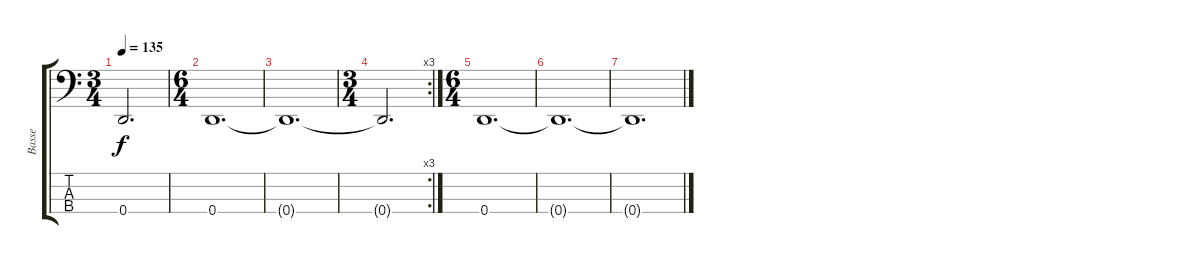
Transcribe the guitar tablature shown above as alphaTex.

\track ("Basse" "Basse") {instrument electricbassfinger}
\staff {score tabs}
\tuning (F2 C2 G1 D1) {hide}
\ts (3 4)
\tempo 135
\clef f4
\ks c
0.4{t}.2{d dy f} |
\ts (6 4)
0.4.1{d} |
0.4{t}.1{d} |
\rc 3
\ts (3 4)
0.4{t}.2{d} |
\ts (6 4)
0.4.1{d} |
0.4{t}.1{d} |
0.4{t}.1{d}
